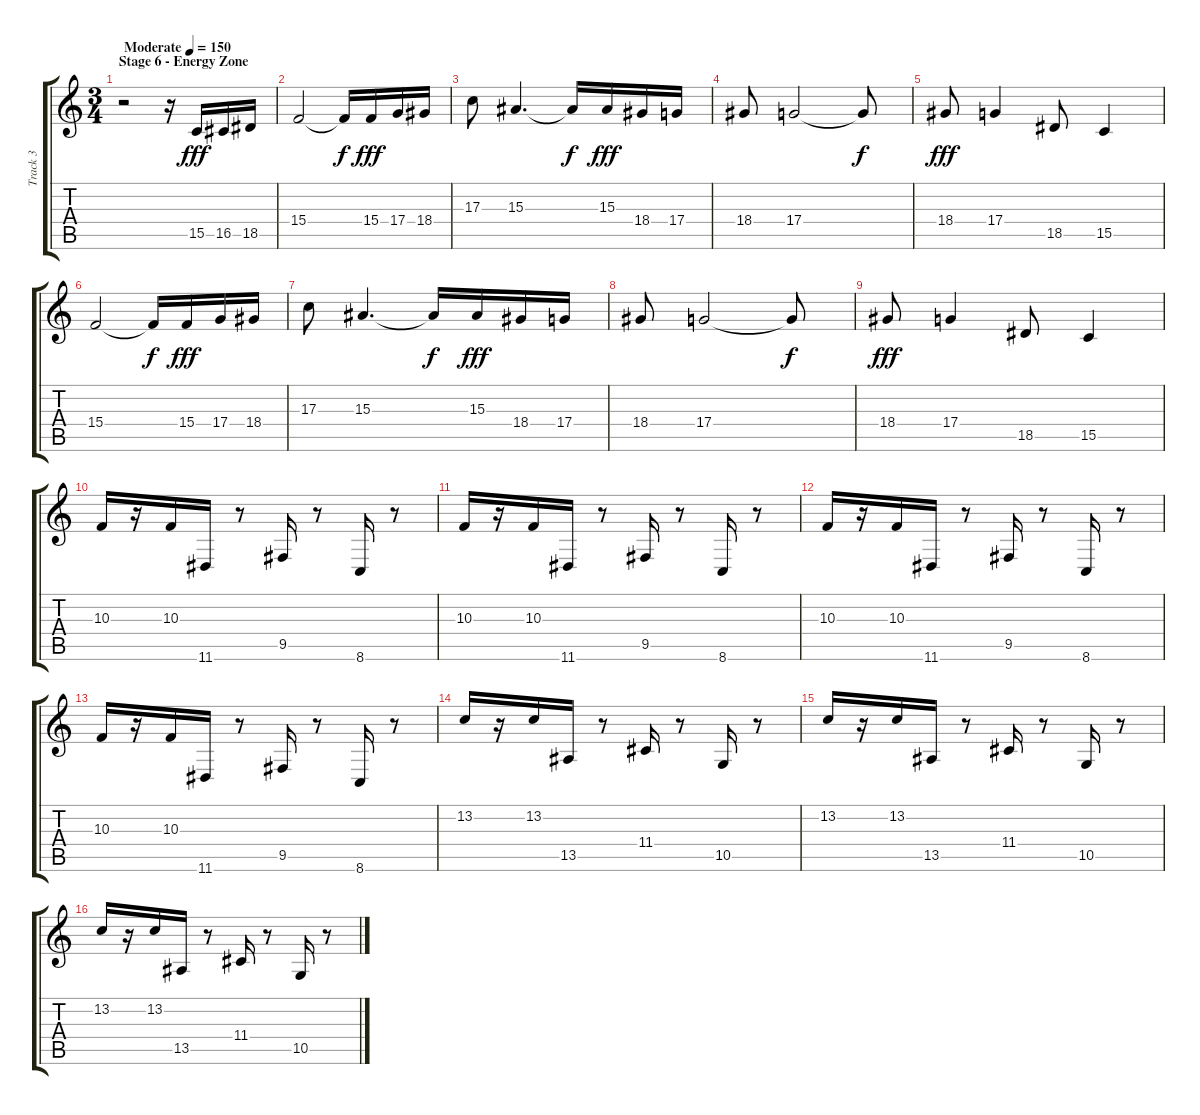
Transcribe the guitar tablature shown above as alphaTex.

\track ("Track 3" "Track 3") {instrument stringensemble1}
\staff {score tabs}
\tuning (E4 B3 G3 D3 A2 E2) {hide}
\ts (3 4)
\section ("" "Stage 6 - Energy Zone")
\tempo (150 "Moderate")
\clef g2
\ks c
r.2{dy fff instrument stringensemble1} r.16 15.5.16 16.5.16 18.5.16 |
15.4.2 15.4{t}.16{dy f} 15.4.16{dy fff} 17.4.16 18.4.16 |
17.3.8 15.3.4{d} 15.3{t}.16{dy f} 15.3.16{dy fff} 18.4.16 17.4.16 |
18.4.8 17.4.2 17.4{t}.8{dy f} |
18.4.8{dy fff} 17.4.4 18.5.8 15.5.4 |
15.4.2 15.4{t}.16{dy f} 15.4.16{dy fff} 17.4.16 18.4.16 |
17.3.8 15.3.4{d} 15.3{t}.16{dy f} 15.3.16{dy fff} 18.4.16 17.4.16 |
18.4.8 17.4.2 17.4{t}.8{dy f} |
18.4.8{dy fff} 17.4.4 18.5.8 15.5.4 |
10.3.16 r.16 10.3.16 11.6.16 r.8 9.5.16 r.8 8.6.16 r.8 |
10.3.16 r.16 10.3.16 11.6.16 r.8 9.5.16 r.8 8.6.16 r.8 |
10.3.16 r.16 10.3.16 11.6.16 r.8 9.5.16 r.8 8.6.16 r.8 |
10.3.16 r.16 10.3.16 11.6.16 r.8 9.5.16 r.8 8.6.16 r.8 |
13.2.16 r.16 13.2.16 13.5.16 r.8 11.4.16 r.8 10.5.16 r.8 |
13.2.16 r.16 13.2.16 13.5.16 r.8 11.4.16 r.8 10.5.16 r.8 |
13.2.16 r.16 13.2.16 13.5.16 r.8 11.4.16 r.8 10.5.16 r.8
